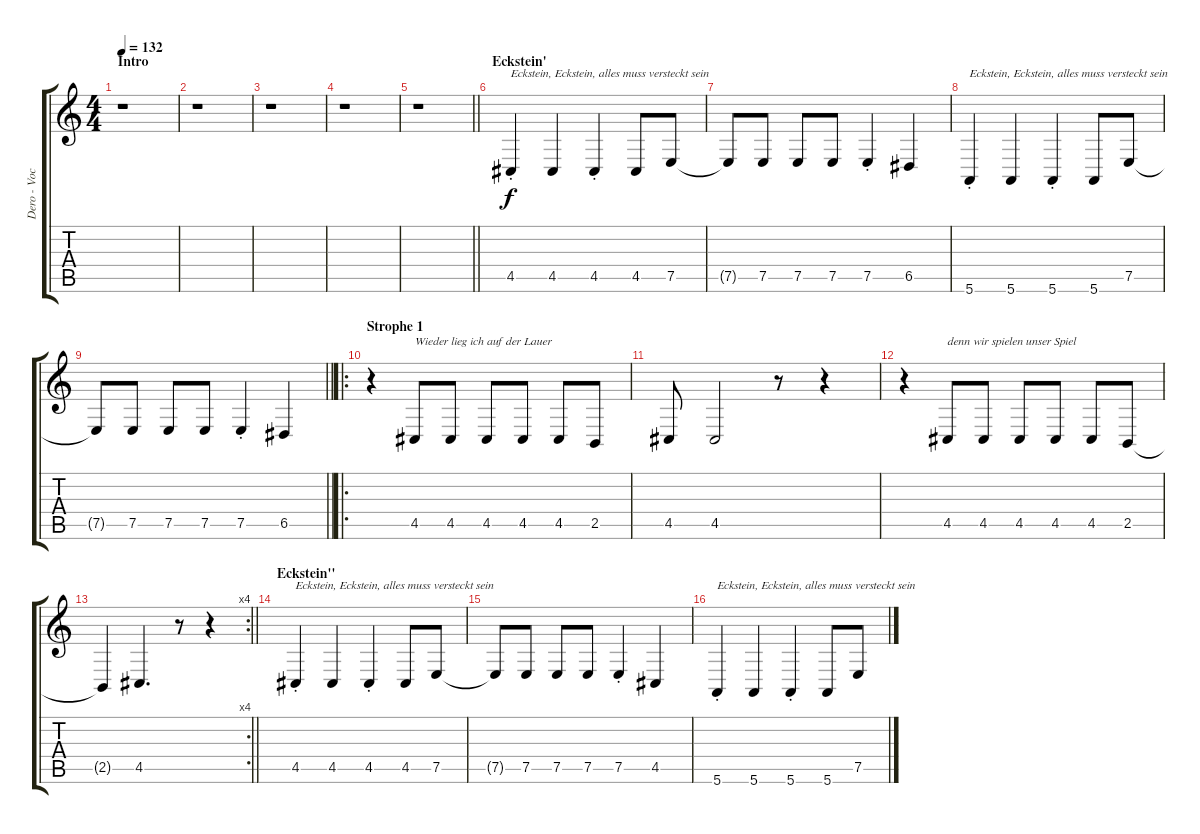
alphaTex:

\track ("Dero - Vocals" "Dero - Voc") {instrument baritonesax}
\staff {score tabs}
\tuning (E4 B3 G3 D3 A2 E2) {hide}
\ts (4 4)
\section ("" "Intro")
\tempo 132
\clef g2
\ks c
r.1{dy f instrument baritonesax} |
r.1 |
r.1 |
r.1 |
\barLineRight lightlight
r.1 |
\section ("" "Eckstein'")
4.5{st}.4{txt "Eckstein, Eckstein, alles muss versteckt sein "} 4.5.4 4.5{st}.4 4.5.8 7.5.8 |
7.5{t}.8 7.5.8 7.5.8 7.5.8 7.5{st}.4 6.5.4 |
5.6{st}.4{txt "Eckstein, Eckstein, alles muss versteckt sein "} 5.6.4 5.6{st}.4 5.6.8 7.5.8 |
\barLineRight lightlight
7.5{t}.8 7.5.8 7.5.8 7.5.8 7.5{st}.4 6.5.4 |
\ro
\section ("" "Strophe 1")
r.4 4.5.8{txt "Wieder lieg ich auf der Lauer"} 4.5.8 4.5.8 4.5.8 4.5.8 2.5.8 |
4.5.8 4.5.2 r.8 r.4 |
r.4 4.5.8{txt "denn wir spielen unser Spiel"} 4.5.8 4.5.8 4.5.8 4.5.8 2.5.8 |
\rc 4
\barLineRight lightlight
2.5{t}.4 4.5.4{d} r.8 r.4 |
\section ("" "Eckstein''")
4.5{st}.4{txt "Eckstein, Eckstein, alles muss versteckt sein "} 4.5.4 4.5{st}.4 4.5.8 7.5.8 |
7.5{t}.8 7.5.8 7.5.8 7.5.8 7.5{st}.4 4.5.4 |
5.6{st}.4{txt "Eckstein, Eckstein, alles muss versteckt sein "} 5.6.4 5.6{st}.4 5.6.8 7.5.8
